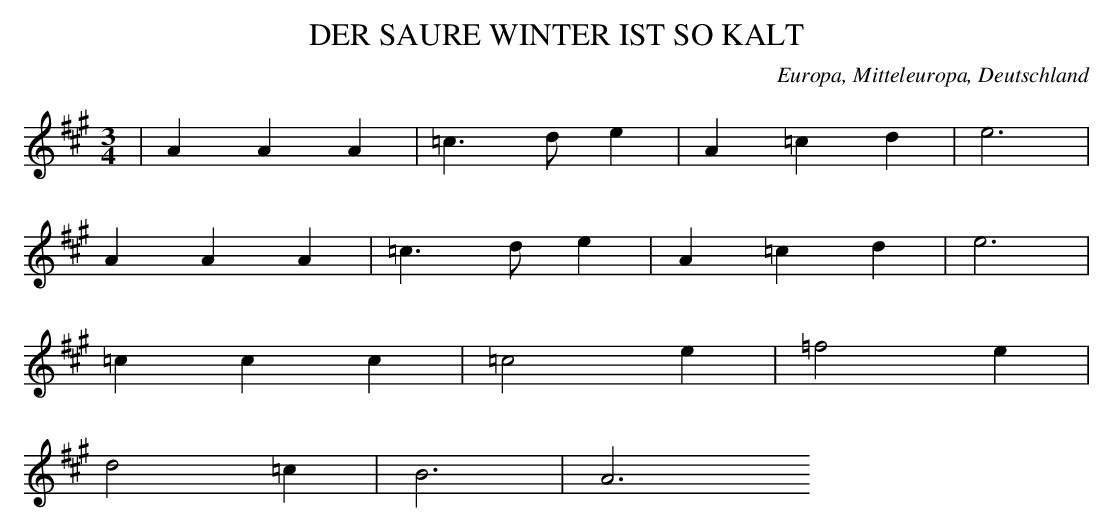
X:1
T: DER SAURE WINTER IST SO KALT
O: Europa, Mitteleuropa, Deutschland
M: 3/4
L: 1/8
K: A
 | A2A2A2 | =c3de2 | A2=c2d2 | e6 |
A2A2A2 | =c3de2 | A2=c2d2 | e6 |
=c2c2c2 | =c4e2 | =f4e2 |
d4=c2 | B6 | A6
